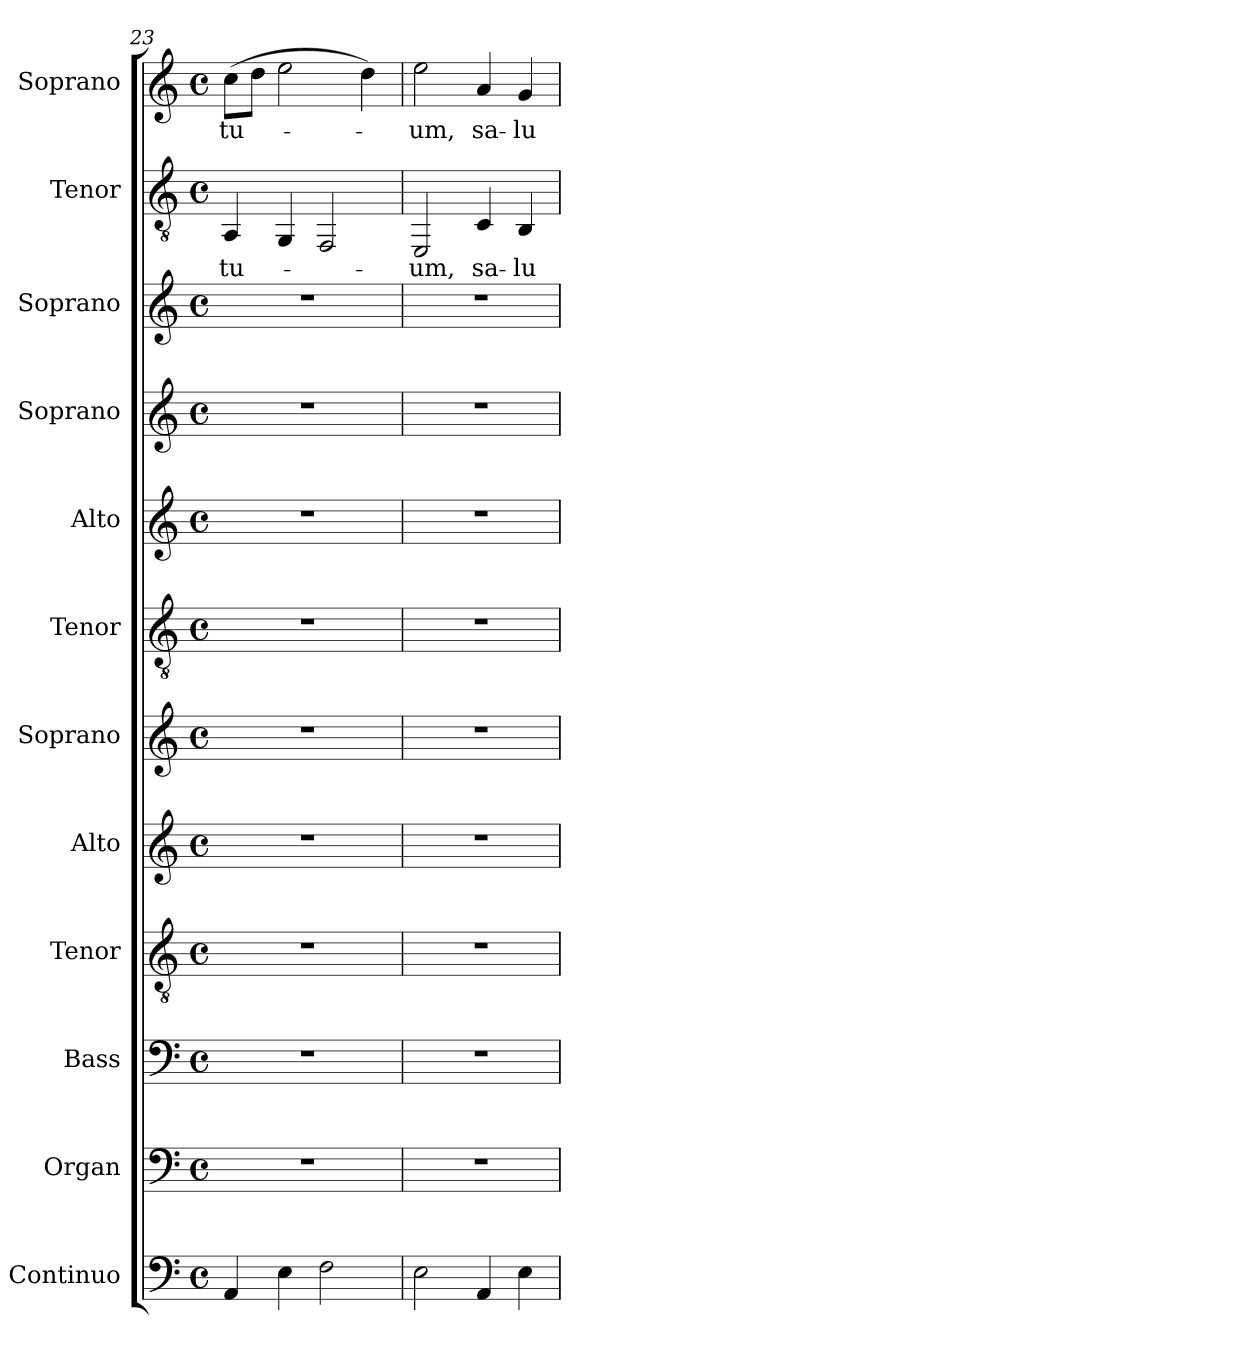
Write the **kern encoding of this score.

**kern	**kern	**kern	**kern	**kern	**kern	**kern	**kern	**kern	**kern	**kern	**text	**kern	**text
*part12	*part11	*part10	*part9	*part8	*part7	*part6	*part5	*part4	*part3	*part2	*part2	*part1	*part1
*staff12	*staff11	*staff10	*staff9	*staff8	*staff7	*staff6	*staff5	*staff4	*staff3	*staff2	*staff2	*staff1	*staff1
*I"Continuo	*I"Organ	*I"Bass	*I"Tenor	*I"Alto	*I"Soprano	*I"Tenor	*I"Alto	*I"Soprano	*I"Soprano	*I"Tenor	*	*I"Soprano	*
*I'Cont.	*I'Org.	*I'B.	*I'T.	*I'A.	*I'S.	*I'T.	*I'A.	*I'S.	*I'S.	*I'T.	*	*I'S.	*
*clefF4	*clefF4	*clefF4	*clefGv2	*clefG2	*clefG2	*clefGv2	*clefG2	*clefG2	*clefG2	*clefGv2	*	*clefG2	*
*	*	*	*ITrd7c12	*	*	*ITrd7c12	*	*	*	*	*	*	*
*k[]	*k[]	*k[]	*k[]	*k[]	*k[]	*k[]	*k[]	*k[]	*k[]	*k[]	*	*k[]	*
*C:	*C:	*C:	*C:	*C:	*C:	*C:	*C:	*C:	*C:	*C:	*	*C:	*
*M4/4	*M4/4	*M4/4	*M4/4	*M4/4	*M4/4	*M4/4	*M4/4	*M4/4	*M4/4	*M4/4	*	*M4/4	*
*met(c)	*met(c)	*met(c)	*met(c)	*met(c)	*met(c)	*met(c)	*met(c)	*met(c)	*met(c)	*met(c)	*	*met(c)	*
=23	=23	=23	=23	=23	=23	=23	=23	=23	=23	=23	=23	=23	=23
!	!	!	!	!	!	!	!	!	!	!	!LO:LY:b:color=#000000	!	!
!	!	!	!	!	!	!	!	!	!	!	!	!	!LO:LY:b:color=#000000
4AAi/	1r	1r	1r	1r	1r	1r	1r	1r	1r	4AAi/	tu-	(8cci\L	tu-
.	.	.	.	.	.	.	.	.	.	.	.	8ddi\J	.
4Ei\	.	.	.	.	.	.	.	.	.	4GGi/	.	2eei\	.
2Fi\	.	.	.	.	.	.	.	.	.	2FFi/	.	.	.
.	.	.	.	.	.	.	.	.	.	.	.	4ddi\)	.
=24	=24	=24	=24	=24	=24	=24	=24	=24	=24	=24	=24	=24	=24
!	!	!	!	!	!	!	!	!	!	!	!LO:LY:b:color=#000000	!	!
!	!	!	!	!	!	!	!	!	!	!	!	!	!LO:LY:b:color=#000000
2Ei\	1r	1r	1r	1r	1r	1r	1r	1r	1r	2EEi/	-um,	2eei\	-um,
!	!	!	!	!	!	!	!	!	!	!	!LO:LY:b:color=#000000	!	!
!	!	!	!	!	!	!	!	!	!	!	!	!	!LO:LY:b:color=#000000
4AAi/	.	.	.	.	.	.	.	.	.	4Ci/	sa-	4ai/	sa-
!	!	!	!	!	!	!	!	!	!	!	!LO:LY:b:color=#000000	!	!
!	!	!	!	!	!	!	!	!	!	!	!	!	!LO:LY:b:color=#000000
4Ei\	.	.	.	.	.	.	.	.	.	4BBi/	-lu-	4gi/	-lu-
=	=	=	=	=	=	=	=	=	=	=	=	=	=
*-	*-	*-	*-	*-	*-	*-	*-	*-	*-	*-	*-	*-	*-
